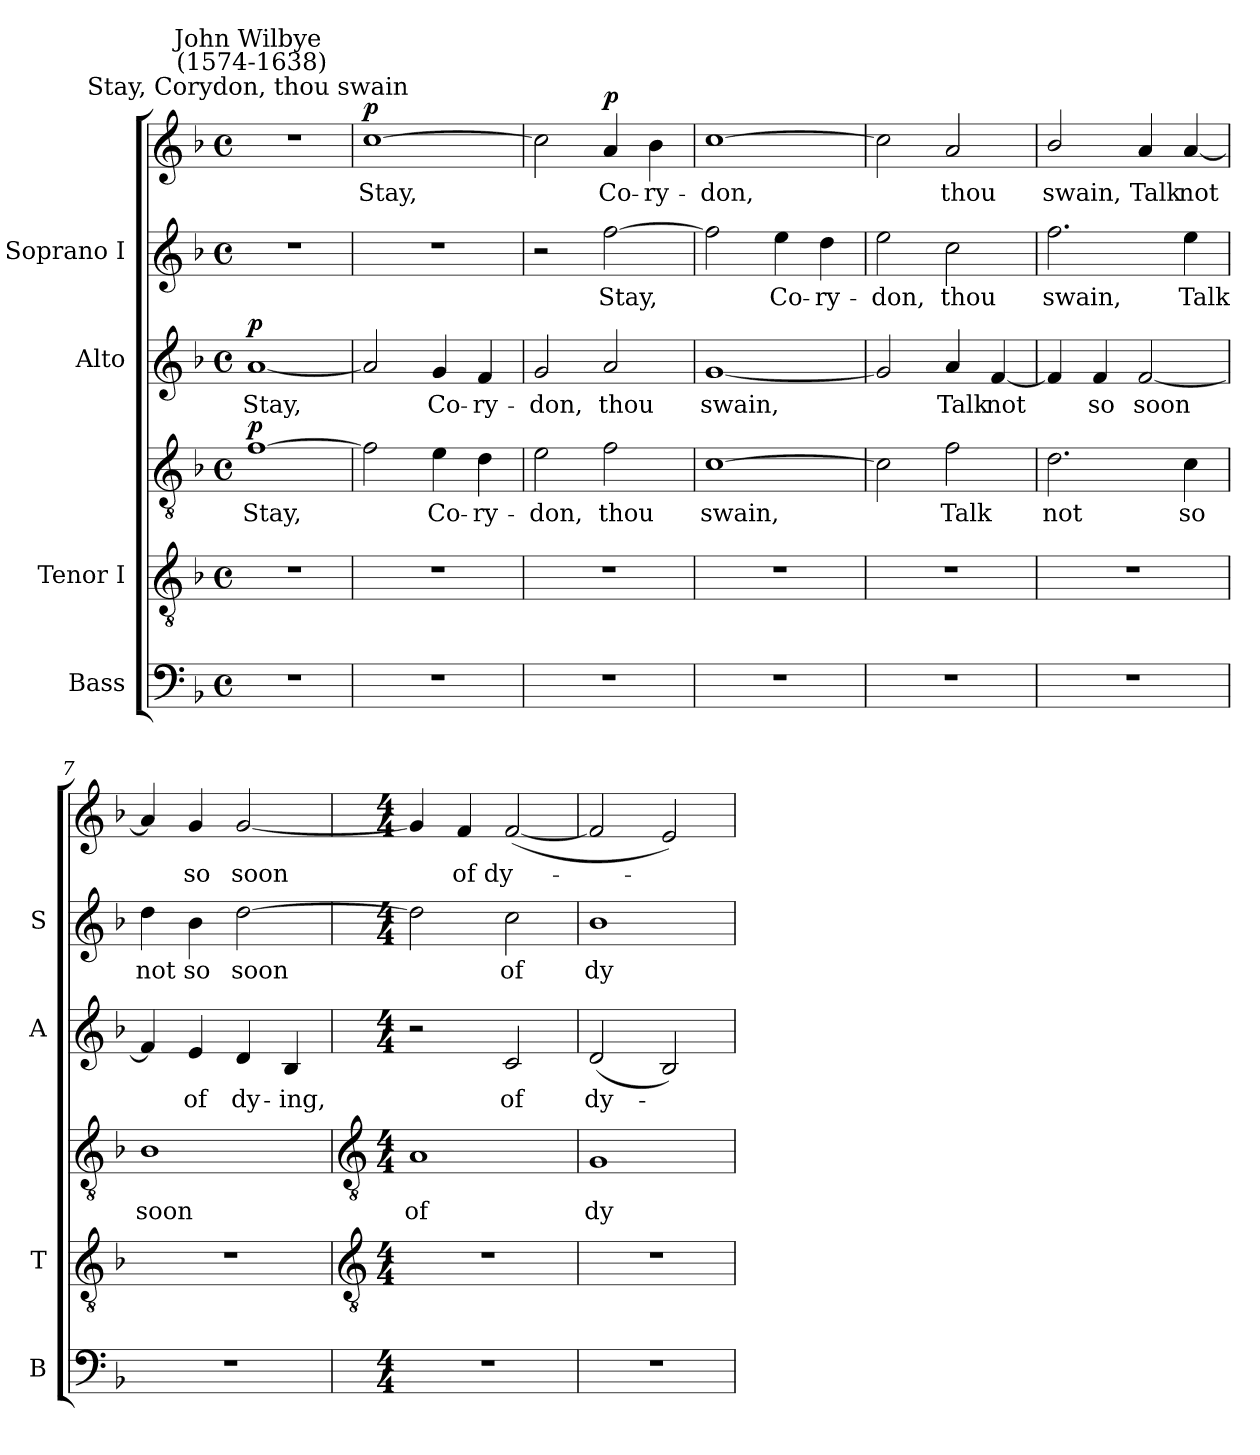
**kern	**kern	**kern	**text	**dynam	**kern	**text	**dynam	**kern	**text	**kern	**text	**dynam
*part4	*part3	*part3	*part3	*part3	*part2	*part2	*part2	*part1	*part1	*part1	*part1	*part1
*staff6	*staff5	*staff4	*staff4	*staff4/5	*staff3	*staff3	*staff3	*staff2	*staff2	*staff1	*staff1	*staff1/2
*I"Bass	*I"Tenor I	*	*	*	*I"Alto	*	*	*I"Soprano I	*	*	*	*
*I'B	*I'T	*	*	*	*I'A	*	*	*I'S	*	*	*	*
*clefF4	*clefGv2	*clefGv2	*	*	*clefG2	*	*	*clefG2	*	*clefG2	*	*
*k[b-]	*k[b-]	*k[b-]	*	*	*k[b-]	*	*	*k[b-]	*	*k[b-]	*	*
*F:	*F:	*F:	*	*	*F:	*	*	*F:	*	*F:	*	*
*M4/4	*M4/4	*M4/4	*	*	*M4/4	*	*	*M4/4	*	*M4/4	*	*
*met(c)	*met(c)	*met(c)	*	*	*met(c)	*	*	*met(c)	*	*met(c)	*	*
=1	=1	=1	=1	=1	=1	=1	=1	=1	=1	=1	=1	=1
!	!	!	!	!	!	!	!	!	!	!LO:TX:a:cj:t=Stay, Corydon, thou swain	!	!
!	!	!	!	!	!	!	!	!	!	!LO:TX:a:cj:t=John Wilbye\n (1574-1638)	!	!
!	!	!	!LO:LY:b	!LO:DY:b	!	!LO:LY:b	!LO:DY:b	!	!	!	!	!
1r	1r	[1f	Stay,	p	[1a	Stay,	p	1r	.	1r	.	.
=2	=2	=2	=2	=2	=2	=2	=2	=2	=2	=2	=2	=2
!	!	!	!	!	!	!	!	!	!	!	!LO:LY:b	!LO:DY:b
1r	1r	2f]	.	.	2a]	.	.	1r	.	[1cc\	Stay,	p
!	!	!	!LO:LY:b	!	!	!LO:LY:b	!	!	!	!	!	!
.	.	4e	Co-	.	4g	Co-	.	.	.	.	.	.
!	!	!	!LO:LY:b	!	!	!LO:LY:b	!	!	!	!	!	!
.	.	4d	-ry-	.	4f	-ry-	.	.	.	.	.	.
=3	=3	=3	=3	=3	=3	=3	=3	=3	=3	=3	=3	=3
!	!	!	!LO:LY:b	!	!	!LO:LY:b	!	!	!	!	!	!
1r	1r	2e	-don,	.	2g	-don,	.	2r	.	2cc\]	.	.
!	!	!	!LO:LY:b	!	!	!LO:LY:b	!	!	!LO:LY:b	!	!LO:LY:b	!LO:DY:b=2
.	.	2f	thou	.	2a	thou	.	[2ff	-Stay,	4a	Co-	p
!	!	!	!	!	!	!	!	!	!	!	!LO:LY:b	!
.	.	.	.	.	.	.	.	.	.	4b-	-ry-	.
=4	=4	=4	=4	=4	=4	=4	=4	=4	=4	=4	=4	=4
!	!	!	!LO:LY:b	!	!	!LO:LY:b	!	!	!	!	!LO:LY:b	!
1r	1r	[1c	swain,	.	[1g	swain,	.	2ff]	.	[1cc\	don,	.
!	!	!	!	!	!	!	!	!	!LO:LY:b	!	!	!
.	.	.	.	.	.	.	.	4ee	Co-	.	.	.
!	!	!	!	!	!	!	!	!	!LO:LY:b	!	!	!
.	.	.	.	.	.	.	.	4dd	-ry-	.	.	.
=5	=5	=5	=5	=5	=5	=5	=5	=5	=5	=5	=5	=5
!	!	!	!	!	!	!	!	!	!LO:LY:b	!	!	!
1r	1r	2c]	.	.	2g]	.	.	2ee	don,	2cc\]	.	.
!	!	!	!LO:LY:b	!	!	!LO:LY:b	!	!	!LO:LY:b	!	!LO:LY:b	!
.	.	2f	Talk	.	4a	Talk	.	2cc	thou	2a	-thou	.
!	!	!	!	!	!	!LO:LY:b	!	!	!	!	!	!
.	.	.	.	.	[4f	not	.	.	.	.	.	.
=6	=6	=6	=6	=6	=6	=6	=6	=6	=6	=6	=6	=6
!	!	!	!LO:LY:b	!	!	!	!	!	!LO:LY:b	!	!LO:LY:b	!
1r	1r	2.d	not	.	4f]	.	.	2.ff	swain,	2b-/	swain,	.
!	!	!	!	!	!	!LO:LY:b	!	!	!	!	!	!
.	.	.	.	.	4f	so	.	.	.	.	.	.
!	!	!	!	!	!	!LO:LY:b	!	!	!	!	!LO:LY:b	!
.	.	.	.	.	[2f	soon	.	.	.	4a	Talk	.
!	!	!	!LO:LY:b	!	!	!	!	!	!LO:LY:b	!	!LO:LY:b	!
.	.	4c	so	.	.	.	.	4ee	Talk	[4a	not	.
=7	=7	=7	=7	=7	=7	=7	=7	=7	=7	=7	=7	=7
!	!	!	!LO:LY:b	!	!	!	!	!	!LO:LY:b	!	!	!
1r	1r	1B-	soon	.	4f]	.	.	4dd	not	4a]	.	.
!	!	!	!	!	!	!LO:LY:b	!	!	!LO:LY:b	!	!LO:LY:b	!
.	.	.	.	.	4e	of	.	4b-	so	4g	so	.
!	!	!	!	!	!	!LO:LY:b	!	!	!LO:LY:b	!	!LO:LY:b	!
.	.	.	.	.	4d	dy-	.	[2dd	soon	[2g	soon	.
!	!	!	!	!	!	!LO:LY:b	!	!	!	!	!	!
.	.	.	.	.	4B-	-ing,	.	.	.	.	.	.
!!LO:LB:g=z
=8	=8	=8	=8	=8	=8	=8	=8	=8	=8	=8	=8	=8
*	*clefGv2	*clefGv2	*	*	*	*	*	*	*	*	*	*
*M4/4	*M4/4	*M4/4	*	*	*M4/4	*	*	*M4/4	*	*M4/4	*	*
!	!	!	!LO:LY:b	!	!	!	!	!	!	!	!	!
1r	1r	1A	of	.	2r	.	.	2dd]	.	4g]	.	.
!	!	!	!	!	!	!	!	!	!	!	!LO:LY:b	!
.	.	.	.	.	.	.	.	.	.	4f	of	.
!	!	!	!	!	!	!LO:LY:b	!	!	!LO:LY:b	!	!LO:LY:b	!
.	.	.	.	.	2c	of	.	2cc\	of	(<[2f	dy-	.
=9	=9	=9	=9	=9	=9	=9	=9	=9	=9	=9	=9	=9
!	!	!	!LO:LY:b	!	!	!LO:LY:b	!	!	!LO:LY:b	!	!	!
1r	1r	1G	dy-	.	(<2d	dy-	.	1b-	dy-	2f]	.	.
.	.	.	.	.	2B-)	.	.	.	.	2e)	.	.
=	=	=	=	=	=	=	=	=	=	=	=	=
*-	*-	*-	*-	*-	*-	*-	*-	*-	*-	*-	*-	*-
